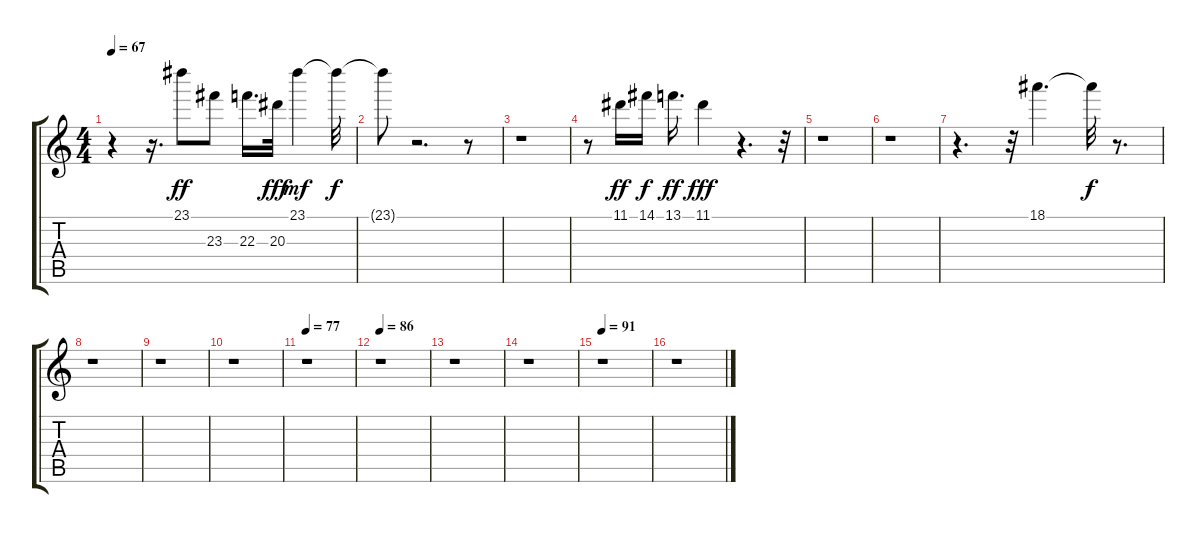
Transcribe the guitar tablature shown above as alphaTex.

\track "" {instrument guitarharmonics}
\staff {score tabs}
\tuning (E4 B3 G3 D3 A2 E2) {hide}
\ts (4 4)
\tempo 67
\clef g2
\ks c
r.4{dy ff} r.16{d} 23.1.8 23.3.8 22.3.16{d} 20.3.32{dy fff} 23.1.4{dy mf} 23.1{t}.32{dy f} |
23.1{t}.8 r.2{d} r.8 |
r.1 |
r.8 11.1.16{dy ff} 14.1.16{dy f} 13.1.16{d dy ff} 11.1.4{dy fff} r.4{d} r.32 |
r.1 |
r.1 |
r.4{d} r.32 18.1.4{d} 18.1{t}.32{dy f} r.8{d} |
r.1 |
r.1 |
r.1 |
\tempo 77
r.1 |
\tempo 86
r.1 |
r.1 |
r.1 |
\tempo 91
r.1 |
r.1
